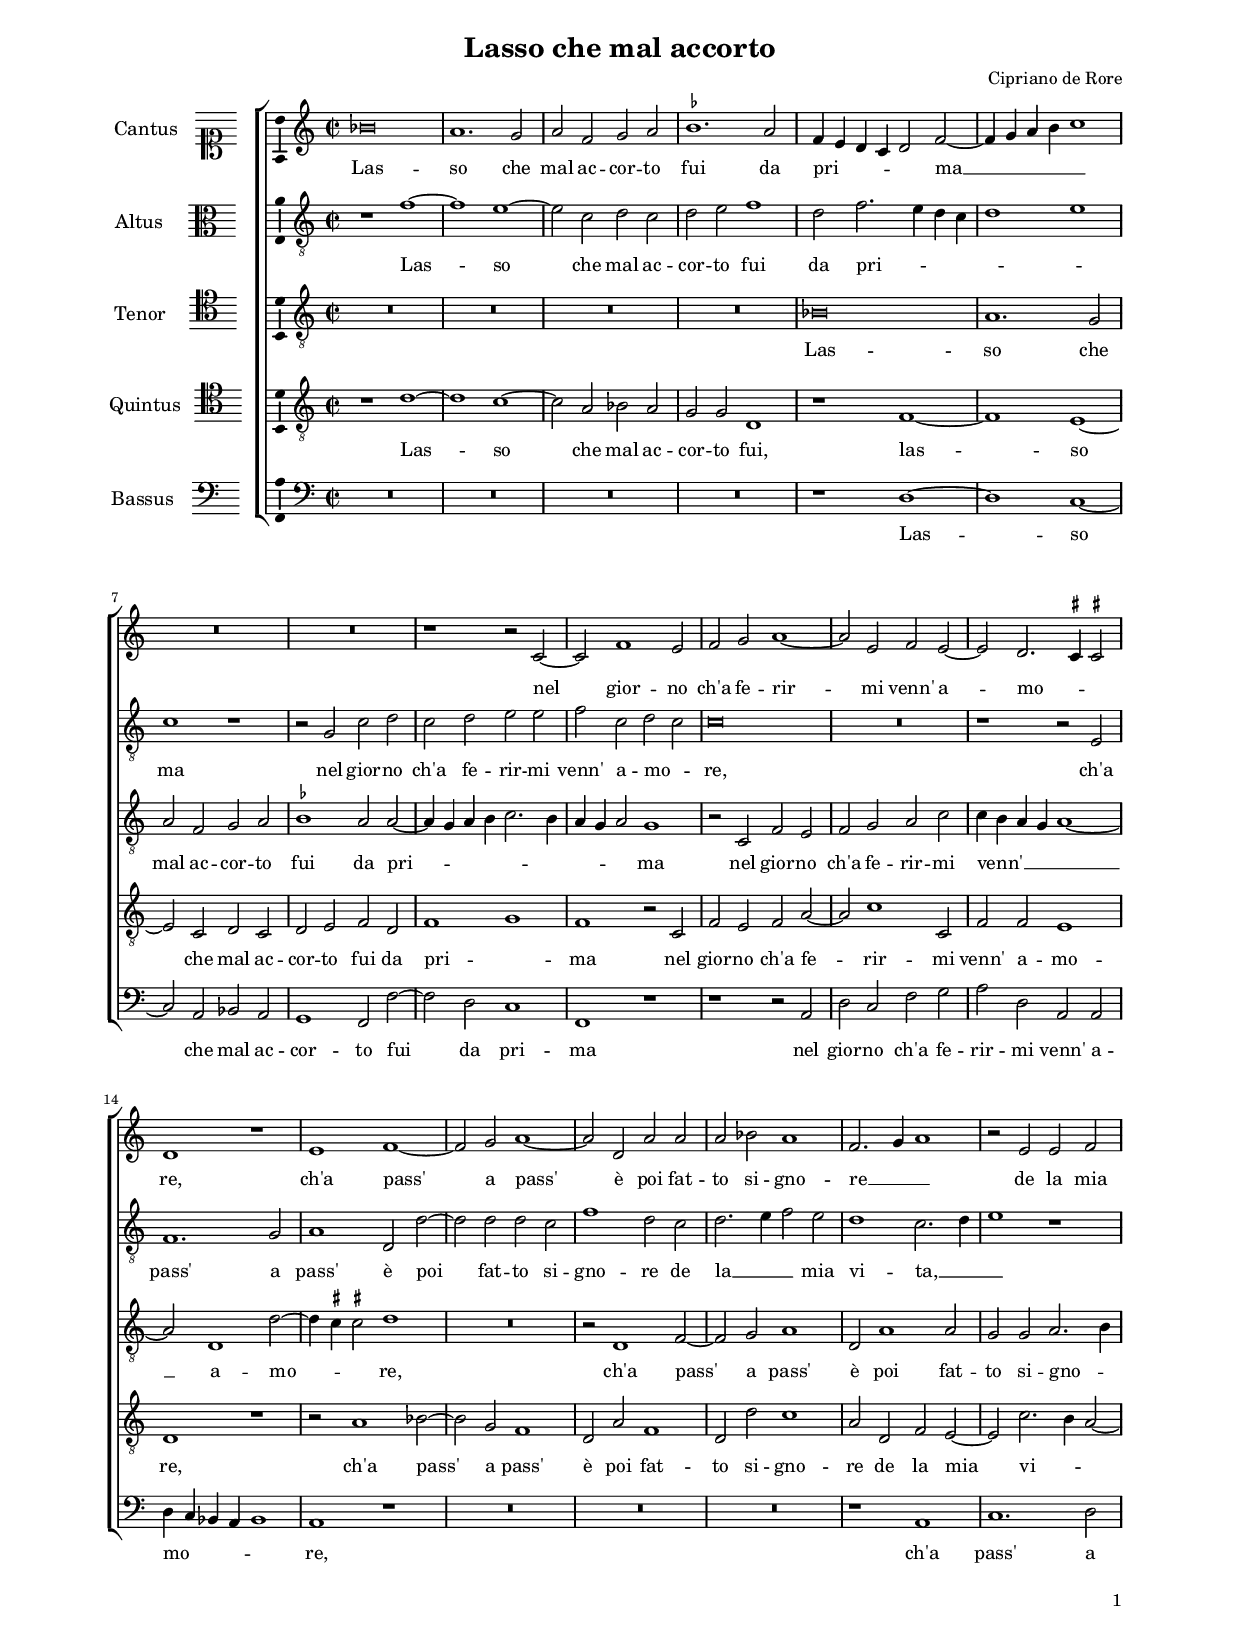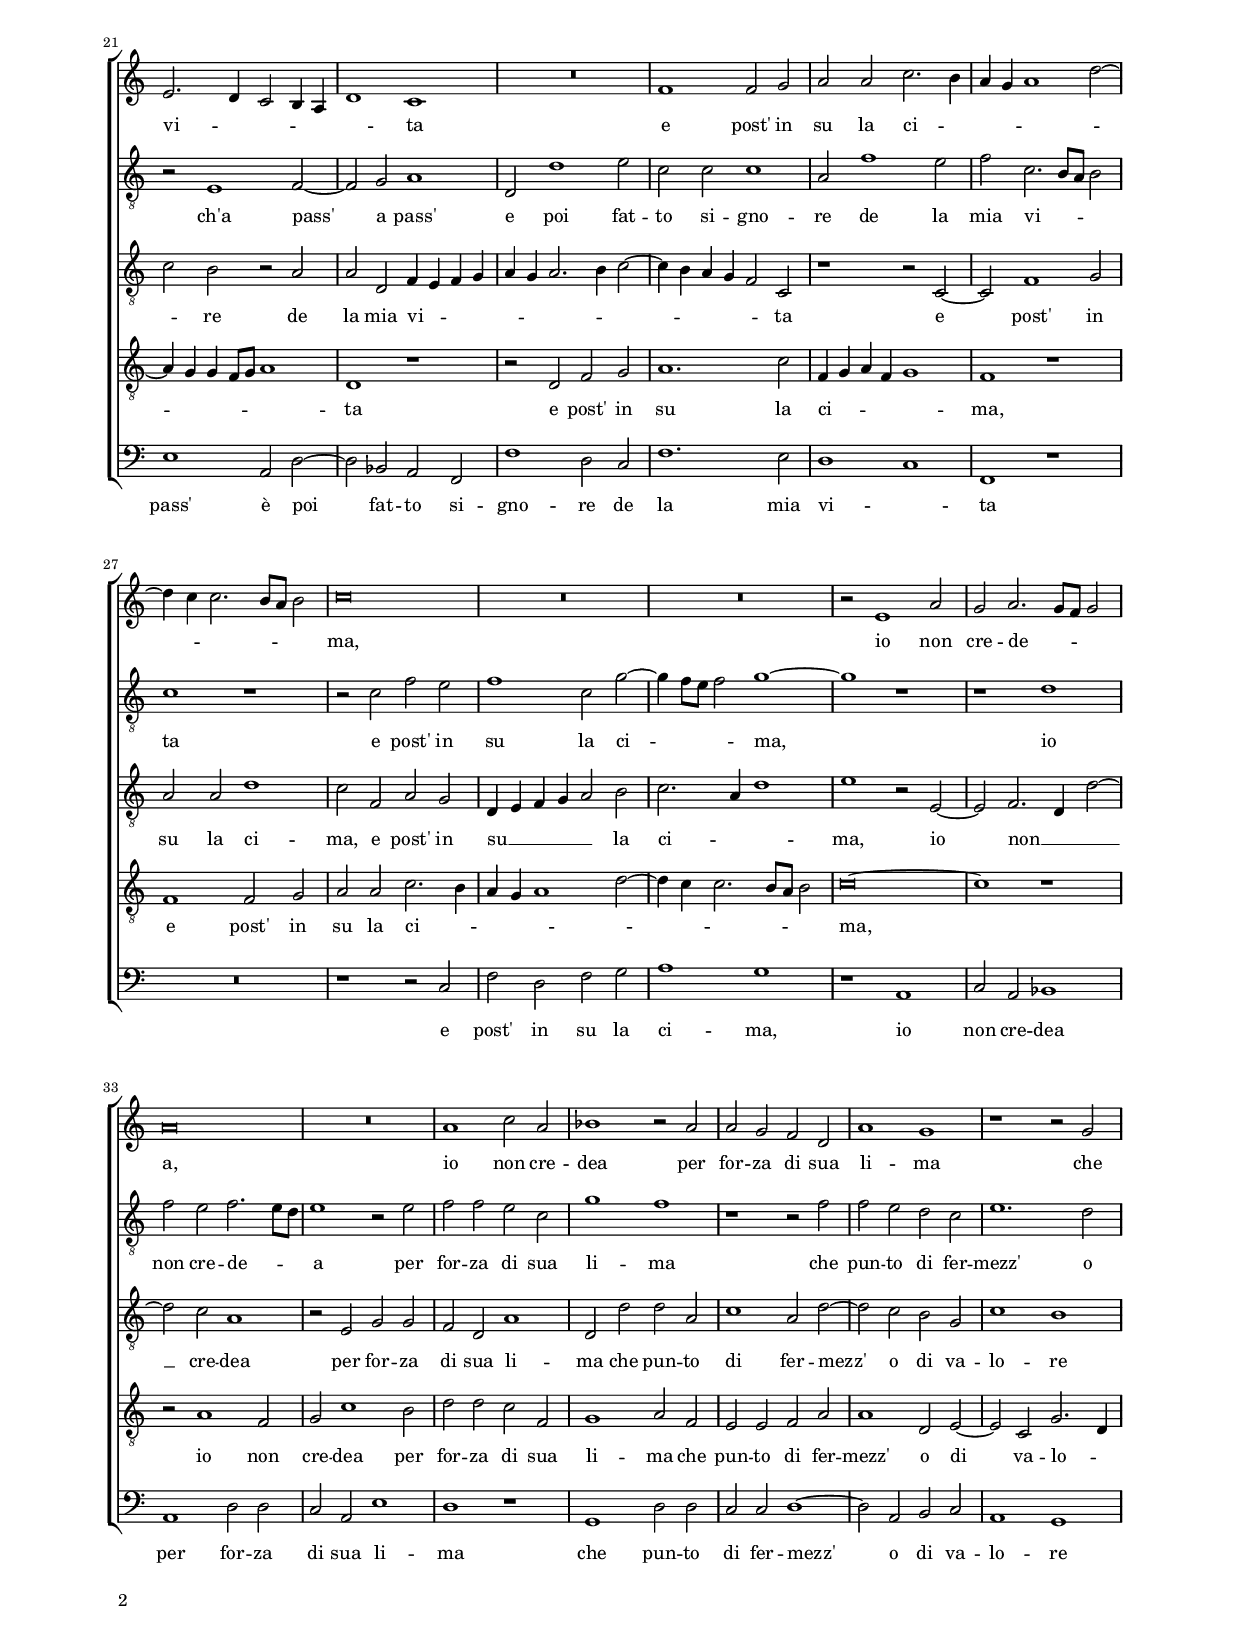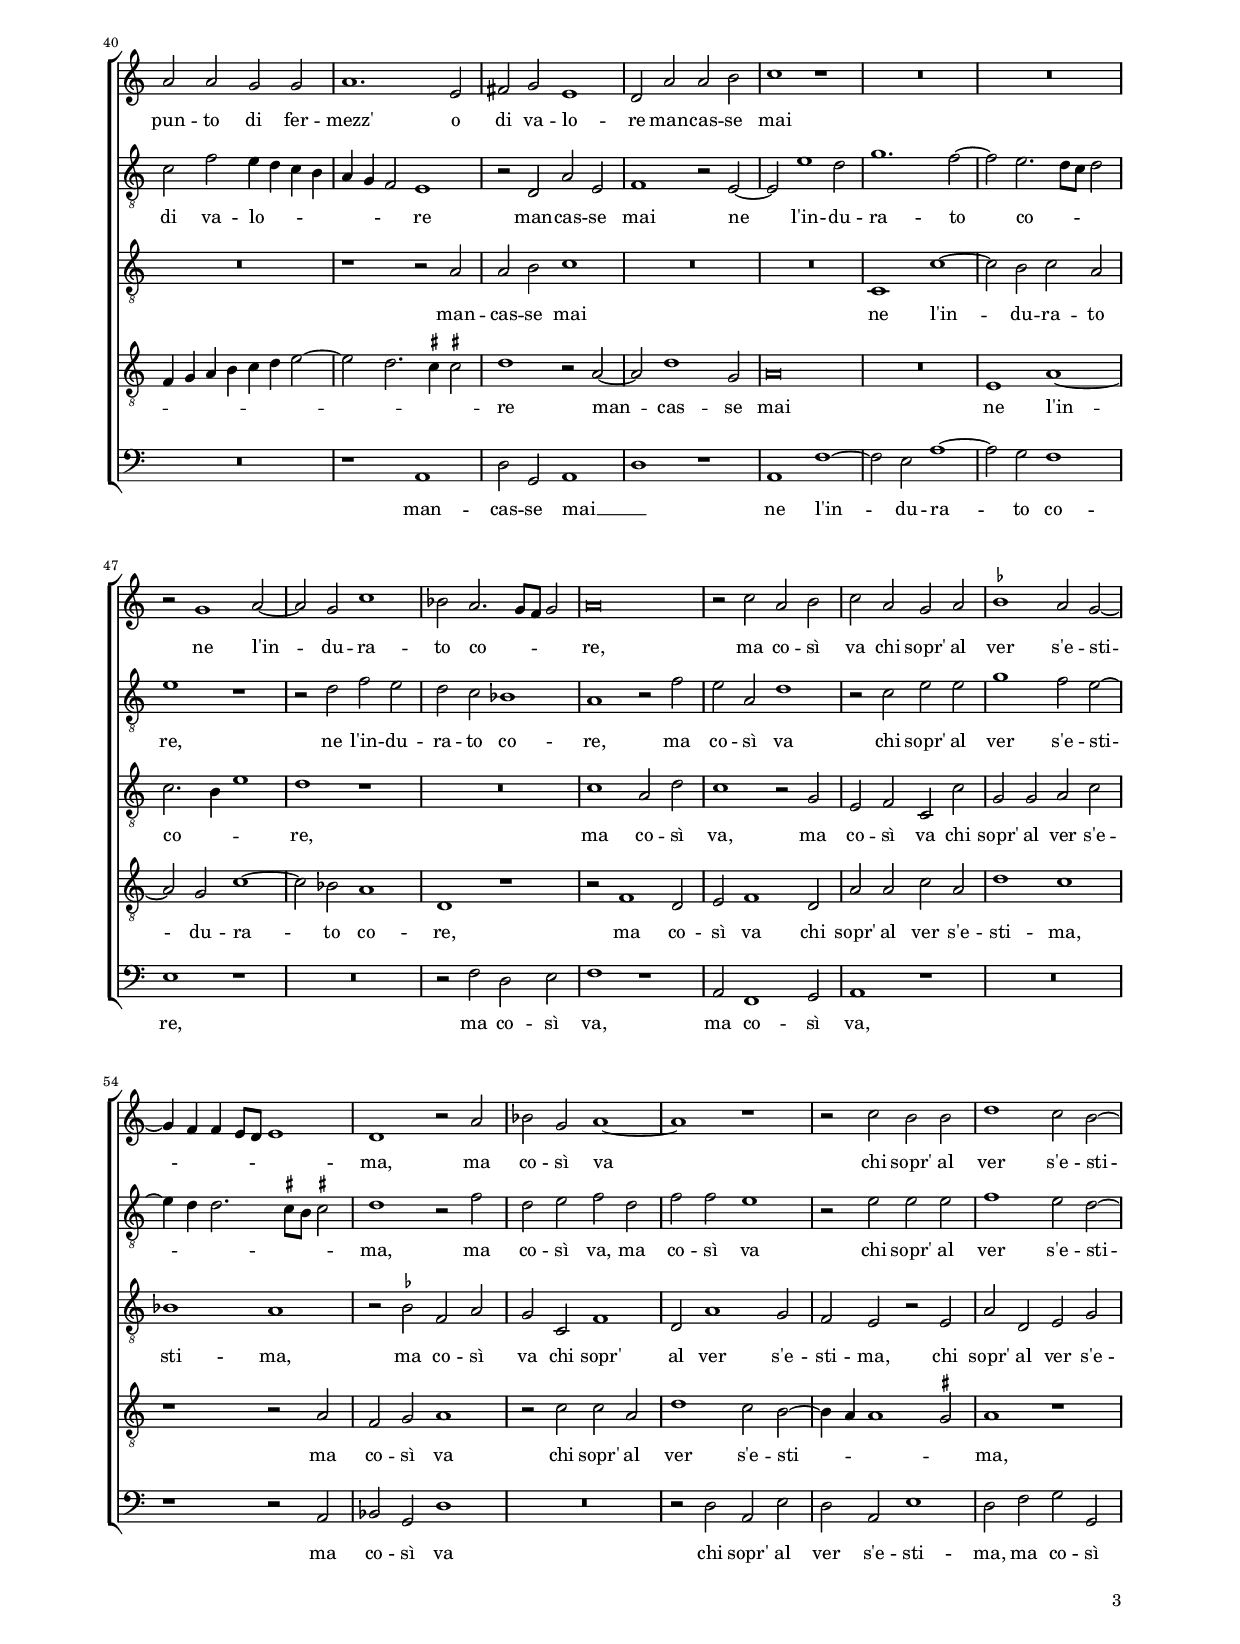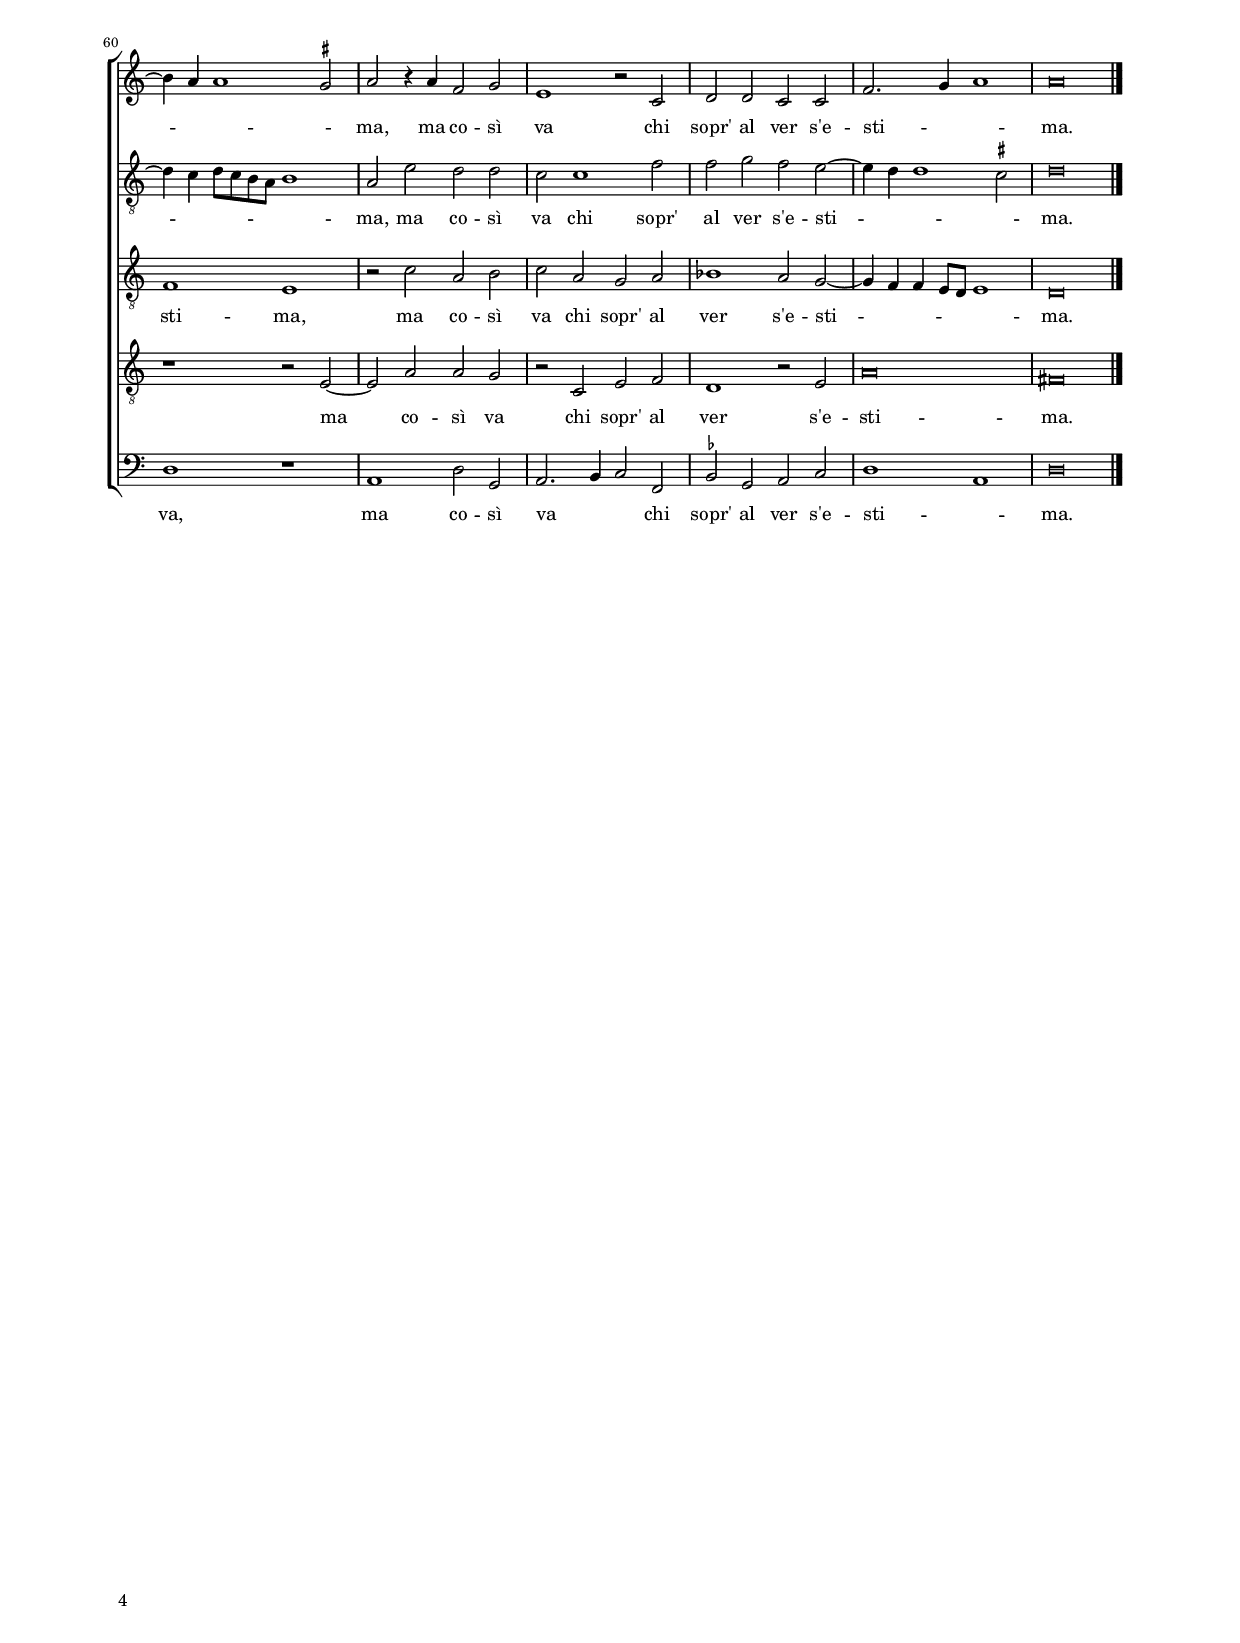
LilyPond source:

\header
{
  title="Lasso che mal accorto"
  composer="Cipriano de Rore"
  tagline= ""
}

\version "2.24.1"
\include "deutsch.ly"
#(set-global-staff-size 15)
% #(set-default-paper-size "letter")
#(ly:set-option 'point-and-click #f)

	
\paper
	{
	top-margin = 1.8 \cm
	bottom-margin = 1.2 \cm
	left-margin = 2 \cm
	right-margin = 2 \cm
	ragged-bottom = ##f
	ragged-last-bottom = ##t
	print-page-number = ##f
	system-system-spacing = #'((basic-distance . 17) (minimum-distance . 14) (padding . 7) (strechability . 150))
	oddFooterMarkup=\markup   \fill-line { "" \fromproperty #'page:page-number-string }
	evenFooterMarkup=\markup  \fill-line { \fromproperty #'page:page-number-string "" }
	last-bottom-spacing = #'((basic-distance . 12) (minimum-distance . 7) (padding . 4))
%	systems-per-page = 3
%	min-systems-per-page = 3
	markup-system-spacing.basic-distance = #12
	}

	
global = {
	\key c \major
	\time 2/2 \set Score.measureLength = #(ly:make-moment 2/1)
	\skip 1*2*65 \bar "|."
	}

	ficta = { \once \set suggestAccidentals = ##t }
	
	forget = #(define-music-function (music) (ly:music?) #{
		\accidentalStyle forget
		$music
		\accidentalStyle default
		#})
	
	m = \melisma
	me = \melismaEnd



incipitcantus = \markup { \score {
	{
	\set Staff.instrumentName = \markup { \fontsize #1 "Cantus" }
	\key c \major
	\clef soprano
	s4 \bar ""
	}
	\layout  {
	raggedright = ##t
	indent = 1.6 \cm
	line-width = 2.4\cm
	\context { \Staff \remove Time_signature_engraver }
	\override Staff.Clef.Y-extent = #'(0 . 0)
	}} \hspace #1 }
	
      
incipitaltus = \markup { \score {
	{
	\set Staff.instrumentName = \markup { \fontsize #1 "Altus" }
	\key c \major
	\clef alto
	s4 \bar ""
	}
	\layout  {
	raggedright = ##t
	indent = 1.6 \cm
	line-width = 2.4\cm
	\context { \Staff \remove Time_signature_engraver }
	\override Staff.Clef.Y-extent = #'(0 . 0)
	}} \hspace #1 }


incipittenor = \markup { \score {
	{
	\set Staff.instrumentName = \markup { \fontsize #1 "Tenor" }
	\key c \major
	\clef tenor
	s4 \bar ""
	}
	\layout  {
	raggedright = ##t
	indent = 1.6 \cm
	line-width = 2.4\cm
	\context { \Staff \remove Time_signature_engraver }
	\override Staff.Clef.Y-extent = #'(0 . 0)
	}} \hspace #1 }
      
      
incipitquintus = \markup { \score {
	{
	\set Staff.instrumentName = \markup { \fontsize #1 "Quintus" }
	\key c \major
	\clef tenor
	s4 \bar ""
	}
	\layout  {
	raggedright = ##t
	indent = 1.6 \cm
	line-width = 2.4\cm
	\context { \Staff \remove Time_signature_engraver }
	\override Staff.Clef.Y-extent = #'(0 . 0)
	}} \hspace #1 }
      
      
incipitbassus = \markup { \score {
	{
	\set Staff.instrumentName = \markup { \fontsize #1 "Bassus" }
	\key c \major
	\clef bass
	s4 \bar ""
	}
	\layout  {
	raggedright = ##t
	indent = 1.6 \cm
	line-width = 2.4\cm
	\context { \Staff \remove Time_signature_engraver }
	\override Staff.Clef.Y-extent = #'(0 . 0)
	}} \hspace #1 }


cantus =  \relative c''
	{
	b\breve
	a1. g2
	a2 f g a
	\ficta b1. a2
%5
	f4 \m e d c d2 \me f~ |
	f4 \m g a h c1 \me \break \noPageBreak
	R\breve
	R\breve
	r1 r2 c,~
%10
	c2 f1 e2 |
	f2 g a1~
	a2 e f e~
	e2 d2. \m \ficta cis4 \ficta cis!2 \me \break \noPageBreak
	d1 r
%15
	e1 f~ |
	f2 g a1~
	a2 d, a' a
	a2 b a1
	f2. \m g4 a1 \me
%20
	r2 e e f | \pageBreak
	e2. \m d4 c2 h4 a
	d1 \me c
	R\breve
	f1 f2 g
%25
	a2 a c2. \m h4 |
	a4 g a1 d2~ \break \noPageBreak
	d4 c c2. h8 a h2 \me
	c\breve
	R\breve
%30
	R\breve |
	r2 e,1 a2
	g2 a2. \m g8 f g2 \me \break \noPageBreak
	a\breve
	R\breve
%35
	a1 c2 a |
	b1 r2 a
	a2 g f d
	a'1 g
	r1 r2 g \pageBreak
%40
	a2 a g g |
	a1. e2
	fis2 g e1
	d2 a' a h
	c1 r
%45
	R\breve |
	R\breve \break \noPageBreak
	r2 g1 a2~
	a2 g c1
	b2 a2. \m g8 f g2 \me
%50
	a\breve |
	r2 c a h
	c2 a g a
	\ficta b1 a2 g~ \break \noPageBreak
	g4 \m f f e8 d e1 \me
%55
	d1 r2 a' |
	b2 g a1~
	a1 r
	r2 c h h
	d1 c2 h~ \pageBreak
%60
	h4 \m a a1 \ficta gis2 \me |
	a2 r4 a f2 g
	e1 r2 c
	d2 d c c
	f2. \m g4 a1 \me
%65
	a\breve |
	}


altus =  \relative c'
	{
	r1 f~
	f1 e~
	e2 c d c
	d2 e f1
%5
	d2 f2. \m e4 d c |
	d1 e \me
	c1 r
	r2 g c d
	c2 d e e
%10
	f2 c d \m c \me |
	c\breve
	R\breve
	r1 r2 e,
	f1. g2
%15
	a1 d,2 d'~ |
	d2 d d c
	f1 d2 c
	d2. \m e4 f2 \me e
	d1 c2. \m d4
%20
	e1 \me r |
	r2 e,1 f2~
	f2 g a1
	d,2 d'1 e2
	c2 c c1
%25
	a2 f'1 e2 |
	f2 c2. \m h8 a h2 \me
	c1 r
	r2 c f e
	f1 c2 g'~
%30
	g4 \m f8 e f2 \me g1~ |
	g1 r
	r1 d
	f2 e f2. \m e8 d \me
	e1 r2 e
%35
	f2 f e c |
	g'1 f
	r1 r2 f
	f2 e d c
	e1. d2
%40
	c2 f e4 \m d c h |
	a4 g f2 \me e1
	r2 d a' e
	f1 r2 e~
	e2 e'1 d2
%45
	g1. f2~ |
	f2 e2. \m d8 c d2 \me
	e1 r
	r2 d f e
	d2 c b1
%50
	a1 r2 f' |
	e2 a, d1
	r2 c e e
	g1 f2 e~
	e4 \m d d2. \ficta cis8 h \ficta cis!2 \me
%55
	d1 r2 f |
	d2 e f d
	f2 f e1
	r2 e e e
	f1 e2 d~ 
%60
	d4 \m c d8 c h a h1 \me |
	a2 e' d d
	c2 c1 f2
	f2 g f e~
	e4 \m d d1 \ficta cis2 \me
%65
	d\breve |
	}


tenor =  \relative c'
	{
	R\breve
	R\breve
	R\breve
	R\breve
%5
	b\breve |
	a1. g2
	a2 f g a
	\ficta b1 a2 a~
	a4 \m g a h c2. h4
%10
	a4 g a2 \me g1 |
	r2 c, f e
	f2 g a c
	c4 \m h a g a1~
	a2 \me d,1 d'2~
%15
	d4 \m \ficta cis \ficta cis!2 \me d1 |
	R\breve
	r2 d,1 f2~
	f2 g a1
	d,2 a'1 a2
%20
	g2 g a2. \m h4 |
	c2 \me h r a
	a2 d, f4 \m e f g
	a4 g a2. h4 c2~
	c4 h a g f2 \me c
%25
	r1 r2 c~ |
	c2 f1 g2
	a2 a d1
	c2 f, a g
	d4 \m e f g a2 \me h
%30
	c2. \m a4 d1 \me |
	e1 r2 e,~
	e2 f2. \m d4 d'2~
	d2 \me c a1
	r2 e g g
%35
	f2 d a'1 |
	d,2 d' d a
	c1 a2 d~
	d2 c h g
	c1 h
%40
	R\breve |
	r1 r2 a
	a2 h c1
	R\breve
	R\breve
%45
	c,1 c'~ |
	c2 h c a
	c2. \m h4 e1 \me
	d1 r
	R\breve
%50
	c1 a2 d |
	c1 r2 g
	e2 f c c'
	g2 g a c
	b1 a
%55
	r2 \ficta b f a |
	g2 c, f1
	d2 a'1 g2
	f2 e r e
	a2 d, e g
%60
	f1 e |
	r2 c' a h
	c2 a g a
	b1 a2 g~
	g4 \m f f e8 d e1 \me
%65
	d\breve |
	}

	
quintus  =  \relative c'
	{
	r1 d~
	d1 c~
	c2 a b a
	g2 g d1
%5
	r1 f~ |
	f1 e~
	e2 c d c
	d2 e f d
	f1 \m g \me
%10
	f1 r2 c |
	f2 e f a~
	a2 c1 c,2
	f2 f e1
	d1 r
%15
	r2 a'1 b2~ |
	b2 g f1
	d2 a' f1
	d2 d' c1
	a2 d, f e~
%20
	e2 c'2. \m h4 a2~ |
	a4 g g f8 g a1 \me
	d,1 r
	r2 d f g
	a1. c2
%25
	f,4 \m g a f g1 \me |
	f1 r
	f1 f2 g
	a2 a c2. \m h4
	a4 g a1 d2~
%30
	d4 c c2. h8 a h2 \me |
	c\breve~
	c1 r
	r2 a1 f2
	g c1 h2
%35
	d2 d c f, |
	g1 a2 f
	e2 e f a
	a1 d,2 e~
	e2 c g'2. \m d4
%40
	f4 g a h c d e2~ |
	e2 d2. \ficta cis4 \ficta cis!2 \me
	d1 r2 a~
	a2 d1 g,2
	a\breve
%45
	R\breve |
	e1 a~
	a2 g c1~
	c2 b a1
	d,1 r
%50
	r2 f1 d2 |
	e2 f1 d2
	a'2 a c a
	d1 c
	r1 r2 a
%55
	f g a1 |
	r2 c c a
	d1 c2 h~
	h4 \m a a1 \ficta gis2 \me
	a1 r
%60
	r1 r2 e~ |
	e2 a a g
	r c, e f
	d1 r2 e
	a\breve
%65
	fis\breve |
	}


bassus  =  \relative c
	{
	R\breve
	R\breve
	R\breve
	R\breve
%5
	r1 d~ |
	d1 c~
	c2 a b a
	g1 f2 f'~
	f2 d c1
%10
	f,1 r |
	r1 r2 a
	d2 c f g
	a2 d, a a
	d4 \m c b a b1 \me
%15
	a1 r |
	R\breve
	R\breve
	R\breve
	r1 a
%20
	c1. d2 |
	e1 a,2 d~
	d2 b a f
	f'1 d2 c
	f1. e2
%25
	d1 \m c \me |
	f,1 r
	R\breve
	r1 r2 c'
	f2 d f g
%30
	a1 g |
	r1 a,
	c2 a b1
	a1 d2 d
	c2 a e'1
%35
	d1 r |
	g,1 d'2 d
	c2 c d1~
	d2 a h c
	a1 g
%40
	R\breve |
	r1 a
	d2 g, a1 \m
	d1 \me r
	a1 f'~
%45
	f2 e a1~ |
	a2 g f1
	e1 r
	R\breve
	r2 f d e
%50
	f1 r |
	a,2 f1 g2
	a1 r
	R\breve
	r1 r2 a
%55
	b2 g d'1 |
	R\breve
	r2 d a e'
	d2 a e'1
	d2 f g g,
%60
	d'1 r |
	a1 d2 g,
	a2. \m h4 c2 \me f,
	\ficta b2 g a c
	d1 \m a \me
%65
	d\breve |
	}

lyricscantus = \lyricmode {
	Las -- so che mal ac -- cor -- to fui da pri -- ma __
	nel gior -- no ch'a fe -- rir -- mi venn' a -- mo -- re,
	ch'a pass' a pass' è poi fat -- to si -- gno -- re __
	de la mia vi -- ta e post' in su la ci -- ma,
	io non cre -- de -- a,
	io non cre -- dea per for -- za di sua li -- ma
	che pun -- to di fer -- mezz' o di va -- lo -- re
	man -- cas -- se mai ne l'in -- du -- ra -- to co -- re,
	ma co -- sì va chi sopr' al ver s'e -- sti -- ma,
	ma co -- sì va chi sopr' al ver s'e -- sti -- ma,
	ma co -- sì va chi sopr' al ver s'e -- sti -- ma.
	}


lyricsaltus = \lyricmode {
	Las -- so che mal ac -- cor -- to fui da pri -- ma
	nel gior -- no ch'a fe -- rir -- mi venn' a -- mo -- re,
	ch'a pass' a pass' è poi fat -- to si -- gno -- re
	de la __ mia vi -- ta, __
	ch'a pass' a pass' e poi fat -- to si -- gno -- re
	de la mia vi -- ta e post' in su la ci -- ma,
	io non cre -- de -- a per for -- za di sua li -- ma
	che pun -- to di fer -- mezz' o di va -- lo -- re
	man -- cas -- se mai ne l'in -- du -- ra -- to co -- re,
	ne l'in -- du -- ra -- to co -- re,
	ma co -- sì va chi sopr' al ver s'e -- sti -- ma,
	ma co -- sì va,
	ma co -- sì va chi sopr' al ver s'e -- sti -- ma,
	ma co -- sì va chi sopr' al ver s'e -- sti -- ma.
	}


lyricstenor = \lyricmode {
	Las -- so che mal ac -- cor -- to fui da pri -- ma
	nel gior -- no ch'a fe -- rir -- mi venn' __ a -- mo -- re,
	ch'a pass' a pass' è poi fat -- to si -- gno -- re
	de la mia vi -- ta e post' in su la ci -- ma,
	e post' in su __ la ci -- ma,
	io non __ cre -- dea per for -- za di sua li -- ma
	che pun -- to di fer -- mezz' o di va -- lo -- re
	man -- cas -- se mai ne l'in -- du -- ra -- to co -- re,
	ma co -- sì va,
	ma co -- sì va chi sopr' al ver s'e -- sti -- ma,
	ma co -- sì va chi sopr' al ver s'e -- sti -- ma,
	chi sopr' al ver s'e -- sti -- ma,
	ma co -- sì va chi sopr' al ver s'e -- sti -- ma.
	}


lyricsquintus = \lyricmode {
	Las -- so che mal ac -- cor -- to fui,
	las -- so che mal ac -- cor -- to fui da pri -- ma
	nel gior -- no ch'a fe -- rir -- mi venn' a -- mo -- re,
	ch'a pass' a pass' è poi fat -- to si -- gno -- re
	de la mia vi -- ta e post' in su la ci -- ma,
	e post' in su la ci -- ma,
	io non cre -- dea per for -- za di sua li -- ma
	che pun -- to di fer -- mezz' o di va -- lo -- re
	man -- cas -- se mai ne l'in -- du -- ra -- to co -- re,
	ma co -- sì va chi sopr' al ver s'e -- sti -- ma,
	ma co -- sì va chi sopr' al ver s'e -- sti -- ma,
	ma co -- sì va chi sopr' al ver s'e -- sti -- ma.
	}


lyricsbassus = \lyricmode {
	Las -- so che mal ac -- cor -- to fui da pri -- ma
	nel gior -- no ch'a fe -- rir -- mi venn' a -- mo -- re,
	ch'a pass' a pass' è poi fat -- to si -- gno -- re
	de la mia vi -- ta e post' in su la ci -- ma,
	io non cre -- dea per for -- za di sua li -- ma
	che pun -- to di fer -- mezz' o di va -- lo -- re
	man -- cas -- se mai __ ne l'in -- du -- ra -- to co -- re,
	ma co -- sì va,
	ma co -- sì va,
	ma co -- sì va chi sopr' al ver s'e -- sti -- ma,
	ma co -- sì va,
	ma co -- sì va chi sopr' al ver s'e -- sti -- ma.
	}


\score
{  
	\transpose c c {
	\new ChoirStaff \with { \override StaffGrouper.staff-staff-spacing.basic-distance = #12 }
	<<

	\new Staff << \global
	\new Voice="v1" {
		\set Staff.instrumentName=\incipitcantus
%		\set Staff.instrumentName= "S"
		\set Staff.midiInstrument = "reed organ"
		\clef violin
		\cantus }
	\new Lyrics \lyricsto "v1" {\lyricscantus }
	>>


	\new Staff << \global
	\new Voice="v2" {
		\set Staff.instrumentName=\incipitaltus
%		\set Staff.instrumentName= "A"
		\set Staff.midiInstrument = "reed organ"
		\clef "G_8" 
		\altus}
	\new Lyrics \lyricsto "v2" {\lyricsaltus }
	>>


	\new Staff << \global
	\new Voice="v3" {
		\set Staff.instrumentName=\incipittenor
%		\set Staff.instrumentName= "T"
		\set Staff.midiInstrument = "reed organ"
		\clef "G_8"
		\tenor }
	\new Lyrics \lyricsto "v3" {\lyricstenor }
	>>


	\new Staff << \global
	\new Voice="v5" {
		\set Staff.instrumentName=\incipitquintus
%		\set Staff.instrumentName= "Q"
		\set Staff.midiInstrument = "reed organ"
		\clef "G_8"
		\quintus}
	\new Lyrics \lyricsto "v5" {\lyricsquintus }
	>>


	\new Staff << \global
	\new Voice="v4" {
		\set Staff.instrumentName=\incipitbassus
%		\set Staff.instrumentName= "B"
		\set Staff.midiInstrument = "reed organ"
		\clef bass 
		\bassus }
	\new Lyrics \lyricsto "v4" {\lyricsbassus}
	>>

	>>
	} % transpose

	\layout
	{
	indent = 2.5\cm
	\context { \Lyrics \override VerticalAxisGroup.nonstaff-relatedstaff-spacing.padding = #1.6 }
	\context { \Staff \override TimeSignature.break-visibility = #end-of-line-invisible }
	\context { \Staff \consists Ambitus_engraver }
	\context { \Score \override BarNumber.padding = #2 }
	\context { \Voice \override NoteHead.style = #'baroque }
	}
	
\midi
	{
	\tempo 2 = 90
	}
	
}


% EOF
